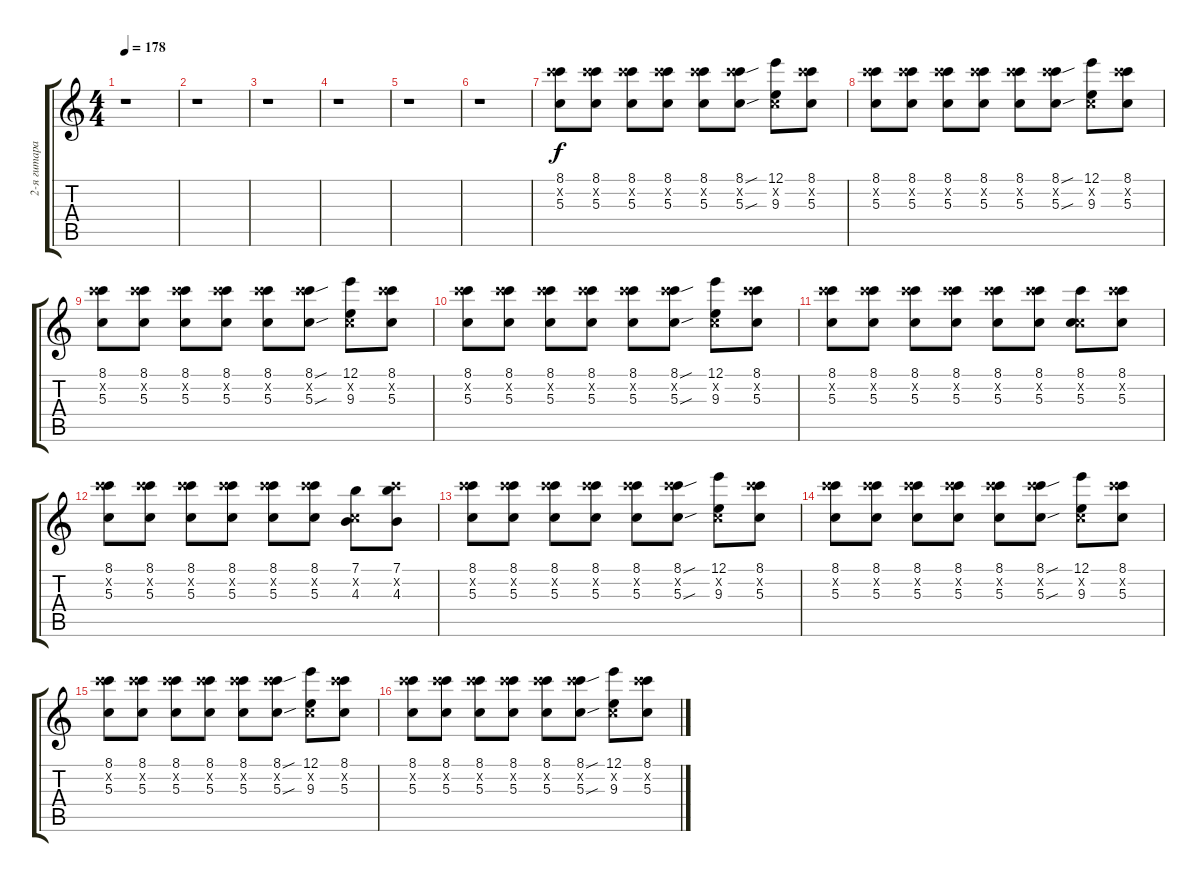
\track ("2-я гитара" "2-я гитара") {instrument distortionguitar}
\staff {score tabs}
\tuning (E4 B3 G3 D3 A2 E2) {hide}
\ts (4 4)
\tempo 178
\clef g2
\ks c
r.1{dy f} |
r.1 |
r.1 |
r.1 |
r.1 |
r.1 |
(8.1 13.2{x} 5.3).8 (8.1 13.2{x} 5.3).8 (8.1 13.2{x} 5.3).8 (8.1 13.2{x} 5.3).8 (8.1 13.2{x} 5.3).8 (8.1{sou} 13.2{x} 5.3{sou}).8 (12.1 1.2{x} 9.3).8 (8.1 13.2{x} 5.3).8 |
(8.1 13.2{x} 5.3).8 (8.1 13.2{x} 5.3).8 (8.1 13.2{x} 5.3).8 (8.1 13.2{x} 5.3).8 (8.1 13.2{x} 5.3).8 (8.1{sou} 13.2{x} 5.3{sou}).8 (12.1 1.2{x} 9.3).8 (8.1 13.2{x} 5.3).8 |
(8.1 13.2{x} 5.3).8 (8.1 13.2{x} 5.3).8 (8.1 13.2{x} 5.3).8 (8.1 13.2{x} 5.3).8 (8.1 13.2{x} 5.3).8 (8.1{sou} 13.2{x} 5.3{sou}).8 (12.1 1.2{x} 9.3).8 (8.1 13.2{x} 5.3).8 |
(8.1 13.2{x} 5.3).8 (8.1 13.2{x} 5.3).8 (8.1 13.2{x} 5.3).8 (8.1 13.2{x} 5.3).8 (8.1 13.2{x} 5.3).8 (8.1{sou} 13.2{x} 5.3{sou}).8 (12.1 1.2{x} 9.3).8 (8.1 13.2{x} 5.3).8 |
(8.1 13.2{x} 5.3).8 (8.1 13.2{x} 5.3).8 (8.1 13.2{x} 5.3).8 (8.1 13.2{x} 5.3).8 (8.1 13.2{x} 5.3).8 (8.1 13.2{x} 5.3).8 (8.1 1.2{x} 5.3).8 (8.1 13.2{x} 5.3).8 |
(8.1 13.2{x} 5.3).8 (8.1 13.2{x} 5.3).8 (8.1 13.2{x} 5.3).8 (8.1 13.2{x} 5.3).8 (8.1 13.2{x} 5.3).8 (8.1 13.2{x} 5.3).8 (7.1 1.2{x} 4.3).8 (7.1 13.2{x} 4.3).8 |
(8.1 13.2{x} 5.3).8 (8.1 13.2{x} 5.3).8 (8.1 13.2{x} 5.3).8 (8.1 13.2{x} 5.3).8 (8.1 13.2{x} 5.3).8 (8.1{sou} 13.2{x} 5.3{sou}).8 (12.1 1.2{x} 9.3).8 (8.1 13.2{x} 5.3).8 |
(8.1 13.2{x} 5.3).8 (8.1 13.2{x} 5.3).8 (8.1 13.2{x} 5.3).8 (8.1 13.2{x} 5.3).8 (8.1 13.2{x} 5.3).8 (8.1{sou} 13.2{x} 5.3{sou}).8 (12.1 1.2{x} 9.3).8 (8.1 13.2{x} 5.3).8 |
(8.1 13.2{x} 5.3).8 (8.1 13.2{x} 5.3).8 (8.1 13.2{x} 5.3).8 (8.1 13.2{x} 5.3).8 (8.1 13.2{x} 5.3).8 (8.1{sou} 13.2{x} 5.3{sou}).8 (12.1 1.2{x} 9.3).8 (8.1 13.2{x} 5.3).8 |
(8.1 13.2{x} 5.3).8 (8.1 13.2{x} 5.3).8 (8.1 13.2{x} 5.3).8 (8.1 13.2{x} 5.3).8 (8.1 13.2{x} 5.3).8 (8.1{sou} 13.2{x} 5.3{sou}).8 (12.1 1.2{x} 9.3).8 (8.1 13.2{x} 5.3).8
